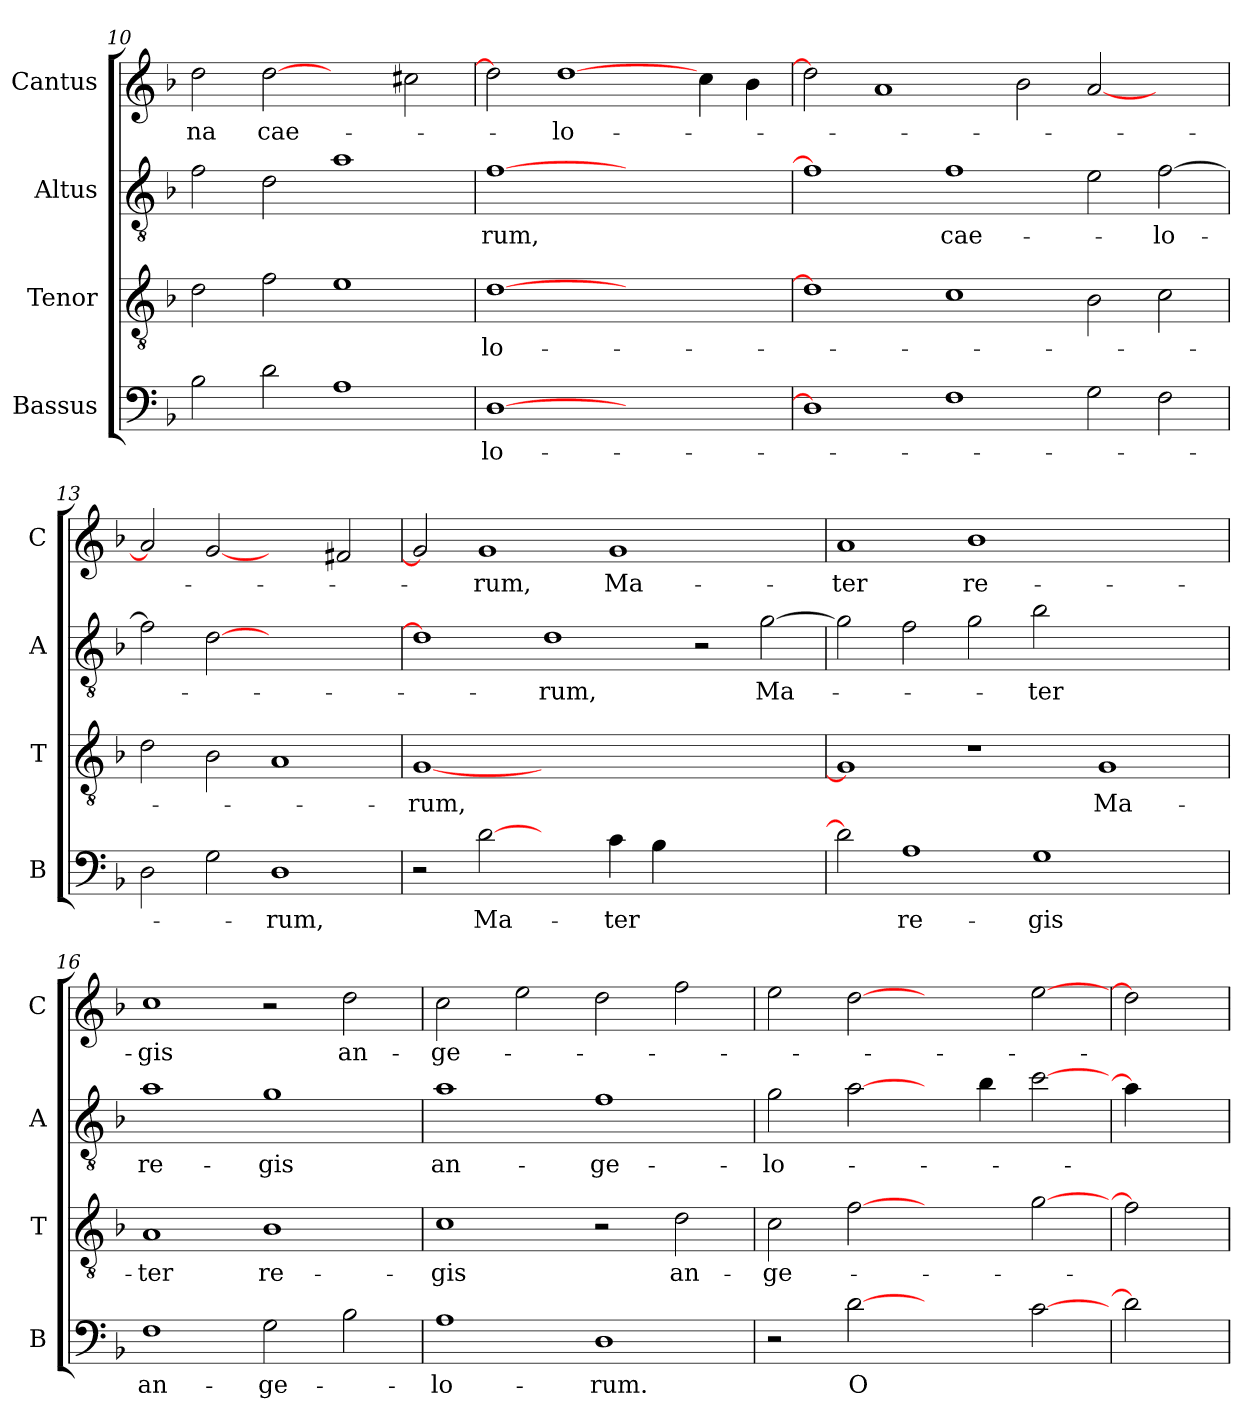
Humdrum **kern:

**kern	**text	**kern	**text	**kern	**text	**kern	**text
*part4	*part4	*part3	*part3	*part2	*part2	*part1	*part1
*staff4	*staff4	*staff3	*staff3	*staff2	*staff2	*staff1	*staff1
*I"Bassus	*	*I"Tenor	*	*I"Altus	*	*I"Cantus	*
*I'B	*	*I'T	*	*I'A	*	*I'C	*
*clefF4	*	*clefGv2	*	*clefGv2	*	*clefG2	*
*k[b-]	*	*k[b-]	*	*k[b-]	*	*k[b-]	*
*F:	*	*F:	*	*F:	*	*F:	*
=10	=10	=10	=10	=10	=10	=10	=10
2B-\	.	2d\	.	2f\	.	2dd\	-na
2d\	.	2f\	.	2d\	.	[2dd\	cae-
1A\	.	1e\	.	1a\	.	2ryy	.
.	.	.	.	.	.	2cc#X\	.
=11	=11	=11	=11	=11	=11	=11	=11
!	!LO:LY:i	!	!	!	!	!	!
[1D\	-lo-	[1d\	-lo-	[1f\	-rum,	2dd\]	.
.	.	.	.	.	.	[1dd\	-lo-
1ryy	.	1ryy	.	1ryy	.	.	.
.	.	.	.	.	.	4cc\	.
.	.	.	.	.	.	4b-\	.
!!LO:LB:g=z
=12	=12	=12	=12	=12	=12	=12	=12
1D\]	.	1d\]	.	1f\]	.	2dd\]	.
.	.	.	.	.	.	1a/	.
!	!	!	!	!	!LO:LY:i	!	!
1F\	.	1c\	.	1f\	cae-	.	.
.	.	.	.	.	.	2b-\	.
2G\	.	2B-\	.	2e\	.	[2a/	.
!	!	!	!	!	!LO:LY:i	!	!
2F\	.	2c\	.	[2f\	-lo-	2ryy	.
=13	=13	=13	=13	=13	=13	=13	=13
2D\	.	2d\	.	2f\]	.	2a/]	.
2G\	.	2B-\	.	[2d\	.	[2g/	.
!	!LO:LY:i	!	!	!	!	!	!
1D\	-rum,	1A/	.	1ryy	.	2ryy	.
.	.	.	.	.	.	2f#X/	.
=14	=14	=14	=14	=14	=14	=14	=14
2r	.	[1G/	-rum,	1d\]	.	2g/]	.
[2d\	Ma-	.	.	.	.	1g/	-rum,
!	!	!	!	!	!LO:LY:i	!	!
2ryy	.	0ryy	.	1d\	-rum,	.	.
4c\	-ter	.	.	.	.	1g/	Ma-
4B-\	.	.	.	.	.	.	.
1ryy	.	.	.	2r	.	.	.
.	.	.	.	[2g\	Ma-	2ryy	.
=15	=15	=15	=15	=15	=15	=15	=15
2d\]	.	1G/]	.	2g\]	.	1a/	-ter
1A\	re-	.	.	2f\	.	.	.
.	.	1r	.	2g\	.	1b-\	re-
1G\	-gis	.	.	2b-\	-ter	.	.
.	.	1G/	Ma-	1ryy	.	1ryy	.
2ryy	.	.	.	.	.	.	.
=16	=16	=16	=16	=16	=16	=16	=16
1F\	an-	1A/	-ter	1a\	re-	1cc\	-gis
2G\	-ge-	1B-\	re-	1g\	-gis	2r	.
2B-\	.	.	.	.	.	2dd\	an-
!!LO:LB:g=z
=17	=17	=17	=17	=17	=17	=17	=17
1A\	-lo-	1c\	-gis	1a\	an-	2cc\	-ge-
.	.	.	.	.	.	2ee\	.
1D\	-rum.	2r	.	1f\	-ge-	2dd\	.
.	.	2d\	an-	.	.	2ff\	.
=18	=18	=18	=18	=18	=18	=18	=18
2r	.	2c\	-ge-	2g\	-lo-	2ee\	.
[2d\	O	[2f\	.	[2a\	.	[2dd\	.
2ryy	.	2ryy	.	4ryy	.	2ryy	.
.	.	.	.	4b-\	.	.	.
[2c\	.	[2g\	.	[2cc\	.	[2ee\	.
=19	=19	=19	=19	=19	=19	=19	=19
2d\]	.	2f\]	.	4a\]	.	2dd\]	.
.	.	.	.	4ryy	.	.	.
=	=	=	=	=	=	=	=
*-	*-	*-	*-	*-	*-	*-	*-
